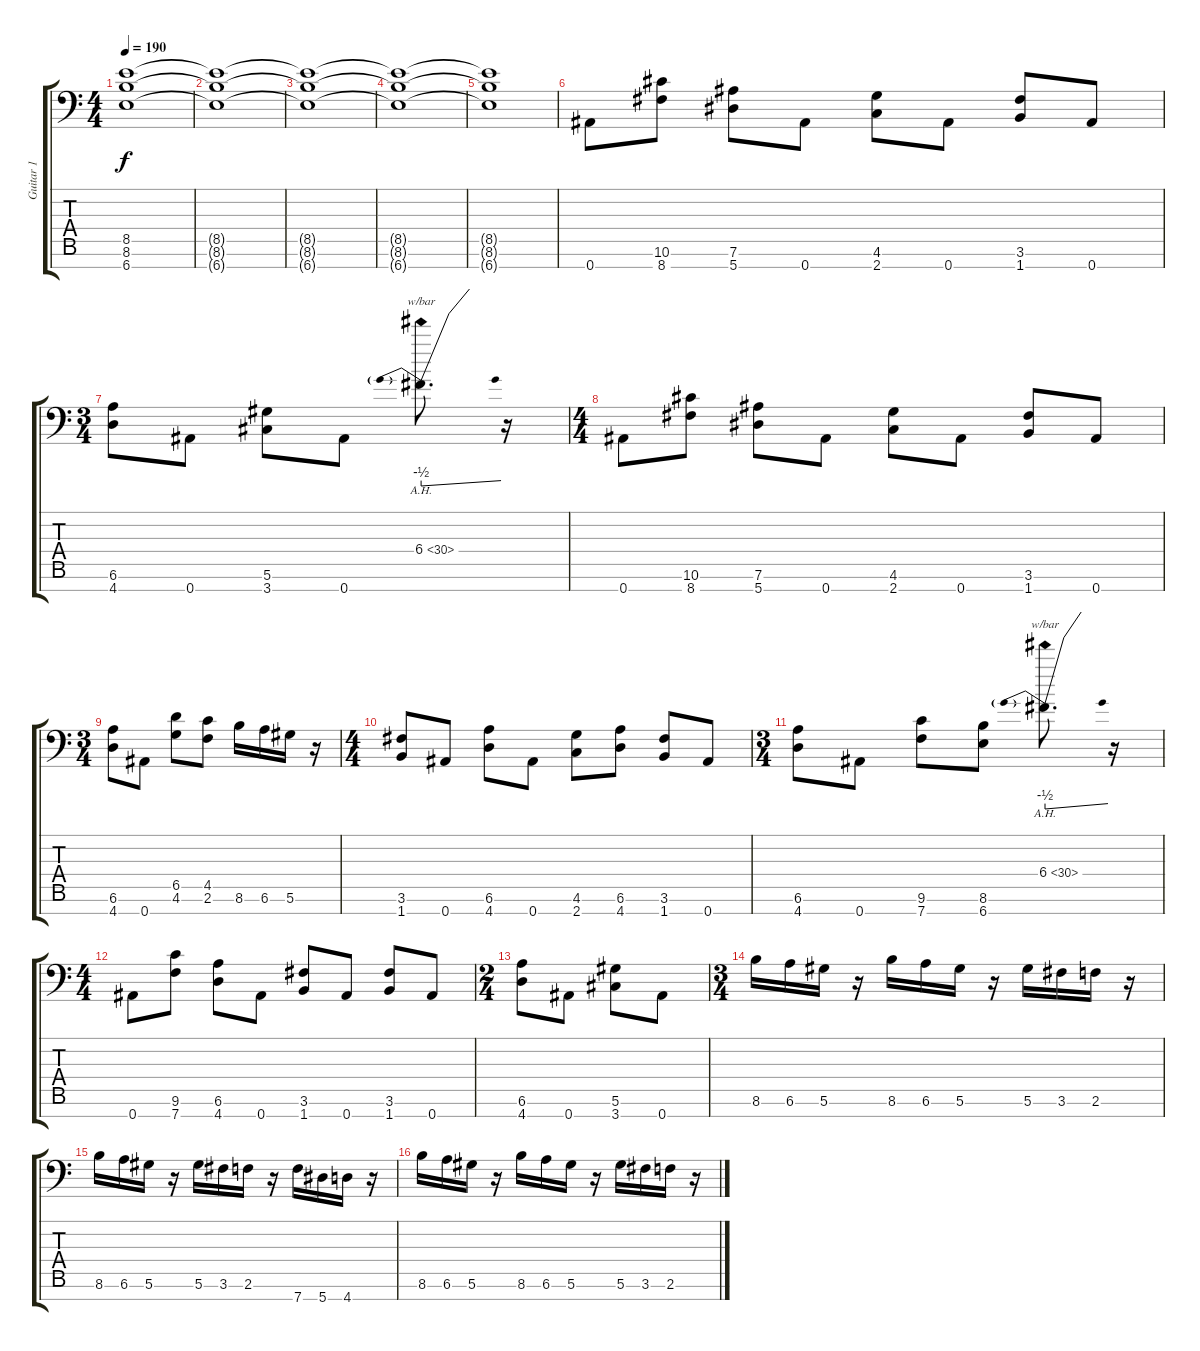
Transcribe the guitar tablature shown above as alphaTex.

\track ("Guitar 1" "Guitar 1") {instrument distortionguitar}
\staff {score tabs}
\tuning (Eb4 Bb3 Gb3 Db3 Ab2 Eb2 Bb1) {hide}
\ts (4 4)
\tempo 190
\clef f4
\ks c
(8.5 8.6 6.7).1{dy f volume 0 instrument distortionguitar} |
(8.5{t} 8.6{t} 6.7{t}).1{volume 13} |
(8.5{t} 8.6{t} 6.7{t}).1 |
(8.5{t} 8.6{t} 6.7{t}).1 |
(8.5{t} 8.6{t} 6.7{t}).1 |
0.7.8 (10.6 8.7).8 (7.6 5.7).8 0.7.8 (4.6 2.7).8 0.7.8 (3.6 1.7).8 0.7.8 |
\ts (3 4)
(6.6 4.7).8 0.7.8 (5.6 3.7).8 0.7.8 6.4{ah 24}.8{d tbe (predivedive default 0 -2 60 0)} r.16 |
\ts (4 4)
0.7.8 (10.6 8.7).8 (7.6 5.7).8 0.7.8 (4.6 2.7).8 0.7.8 (3.6 1.7).8 0.7.8 |
\ts (3 4)
(6.6 4.7).8 0.7.8 (6.5 4.6).8 (4.5 2.6).8 8.6.16 6.6.16 5.6.16 r.16 |
\ts (4 4)
(3.6 1.7).8 0.7.8 (6.6 4.7).8 0.7.8 (4.6 2.7).8 (6.6 4.7).8 (3.6 1.7).8 0.7.8 |
\ts (3 4)
(6.6 4.7).8 0.7.8 (9.6 7.7).8 (8.6 6.7).8 6.4{ah 24}.8{d tbe (predivedive default 0 -2 60 0)} r.16 |
\ts (4 4)
0.7.8 (9.6 7.7).8 (6.6 4.7).8 0.7.8 (3.6 1.7).8 0.7.8 (3.6 1.7).8 0.7.8 |
\ts (2 4)
(6.6 4.7).8 0.7.8 (5.6 3.7).8 0.7.8 |
\ts (3 4)
8.6.16 6.6.16 5.6.16 r.16 8.6.16 6.6.16 5.6.16 r.16 5.6.16 3.6.16 2.6.16 r.16 |
8.6.16 6.6.16 5.6.16 r.16 5.6.16 3.6.16 2.6.16 r.16 7.7.16 5.7.16 4.7.16 r.16 |
8.6.16 6.6.16 5.6.16 r.16 8.6.16 6.6.16 5.6.16 r.16 5.6.16 3.6.16 2.6.16 r.16
